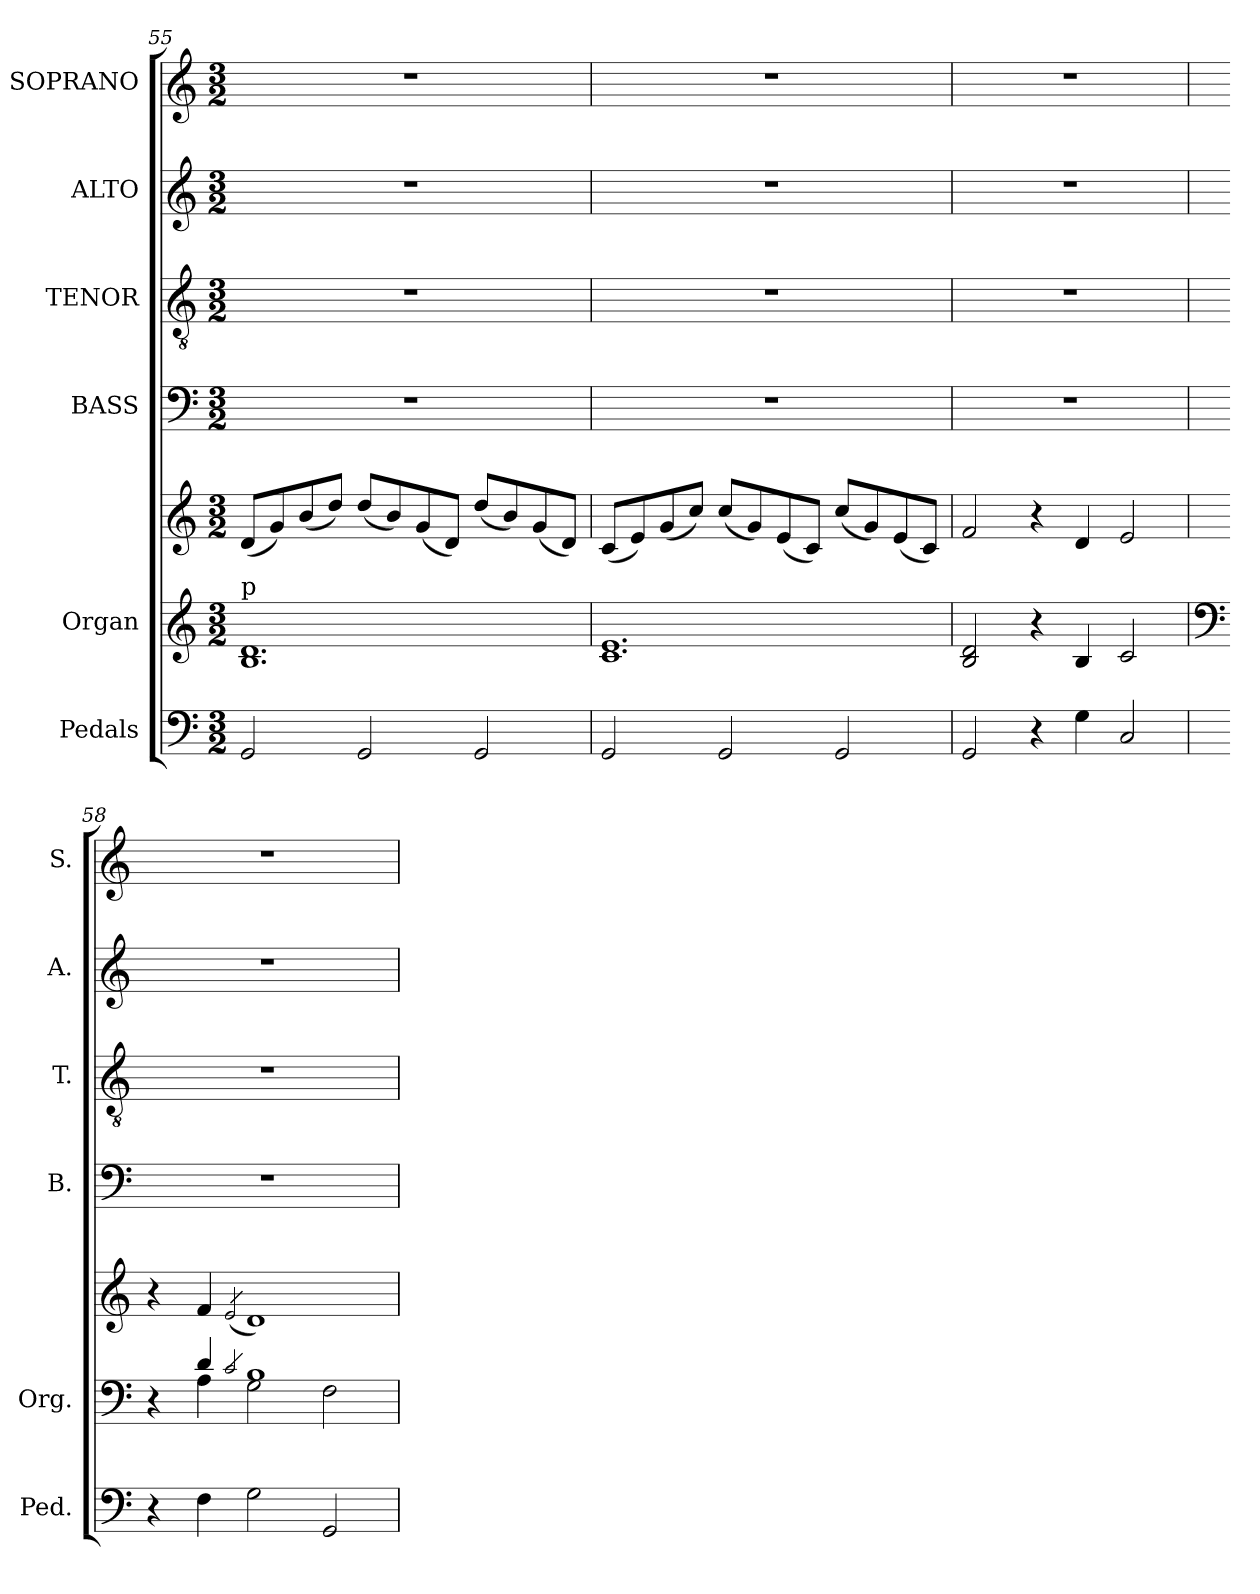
**kern	**kern	**kern	**kern	**kern	**kern	**kern
*part6	*part5	*part5	*part4	*part3	*part2	*part1
*staff7	*staff6	*staff5	*staff4	*staff3	*staff2	*staff1
*I"Pedals	*I"Organ	*	*I"BASS	*I"TENOR	*I"ALTO	*I"SOPRANO
*I'Ped.	*I'Org.	*	*I'B.	*I'T.	*I'A.	*I'S.
!!LO:PB:g=z
*clefF4	*clefG2	*clefG2	*clefF4	*clefGv2	*clefG2	*clefG2
*	*	*	*	*ITrd7c12	*	*
*k[]	*k[]	*k[]	*k[]	*k[]	*k[]	*k[]
*C:	*C:	*C:	*C:	*C:	*C:	*C:
*M3/2	*M3/2	*M3/2	*M3/2	*M3/2	*M3/2	*M3/2
=55	=55	=55	=55	=55	=55	=55
!	!LO:TX:a:t=p	!	!	!	!	!
!	!	!	!LO:N:vis=1	!LO:N:vis=1	!LO:N:vis=1	!LO:N:vis=1
2GGi/	1.Bi 1.di	(8di/L	1.r	1.r	1.r	1.r
.	.	8gi/)	.	.	.	.
.	.	(8bi/	.	.	.	.
.	.	8ddi/J)	.	.	.	.
2GGi/	.	(8ddi/L	.	.	.	.
.	.	8bi/)	.	.	.	.
.	.	(8gi/	.	.	.	.
.	.	8di/J)	.	.	.	.
2GGi/	.	(8ddi/L	.	.	.	.
.	.	8bi/)	.	.	.	.
.	.	(8gi/	.	.	.	.
.	.	8di/J)	.	.	.	.
=56	=56	=56	=56	=56	=56	=56
!	!	!	!LO:N:vis=1	!LO:N:vis=1	!LO:N:vis=1	!LO:N:vis=1
2GGi/	1.ci 1.ei	(8ci/L	1.r	1.r	1.r	1.r
.	.	8ei/)	.	.	.	.
.	.	(8gi/	.	.	.	.
.	.	8cci/J)	.	.	.	.
2GGi/	.	(8cci/L	.	.	.	.
.	.	8gi/)	.	.	.	.
.	.	(8ei/	.	.	.	.
.	.	8ci/J)	.	.	.	.
2GGi/	.	(8cci/L	.	.	.	.
.	.	8gi/)	.	.	.	.
.	.	(8ei/	.	.	.	.
.	.	8ci/J)	.	.	.	.
=57	=57	=57	=57	=57	=57	=57
!	!	!	!LO:N:vis=1	!LO:N:vis=1	!LO:N:vis=1	!LO:N:vis=1
2GGi/	2Bi/ 2di	2fi/	1.r	1.r	1.r	1.r
4r	4r	4r	.	.	.	.
4Gi\	4Bi/	4di/	.	.	.	.
2Ci/	2ci/	2ei/	.	.	.	.
=58	=58	=58	=58	=58	=58	=58
*	*clefF4	*	*	*	*	*
*	*^	*	*	*	*	*
!	!	!	!	!LO:N:vis=1	!LO:N:vis=1	!LO:N:vis=1	!LO:N:vis=1
4r	4r	4ryy	4r	1.r	1.r	1.r	1.r
4Fi\	4di/	4Ai\	4fi/	.	.	.	.
.	2qci/	.	(2qei/	.	.	.	.
2Gi\	1Bi	2Gi\	1di)	.	.	.	.
2GGi/	.	2Fi\	.	.	.	.	.
*	*v	*v	*	*	*	*	*
=	=	=	=	=	=	=
*-	*-	*-	*-	*-	*-	*-
